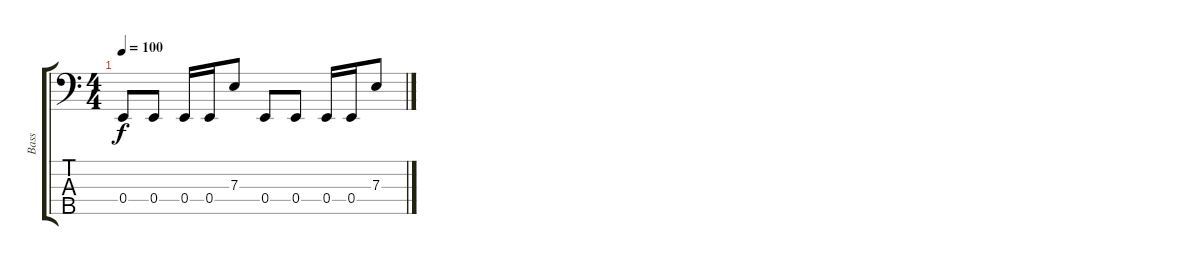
\track ("Bass" "Bass") {instrument electricbassfinger}
\staff {score tabs}
\tuning (G2 D2 A1 E1 B0) {hide}
\ts (4 4)
\tempo 100
\clef f4
\ks c
0.4.8{dy f volume 3} 0.4.8 0.4.16 0.4.16 7.3.8 0.4.8{volume 2} 0.4.8 0.4.16 0.4.16 7.3.8
